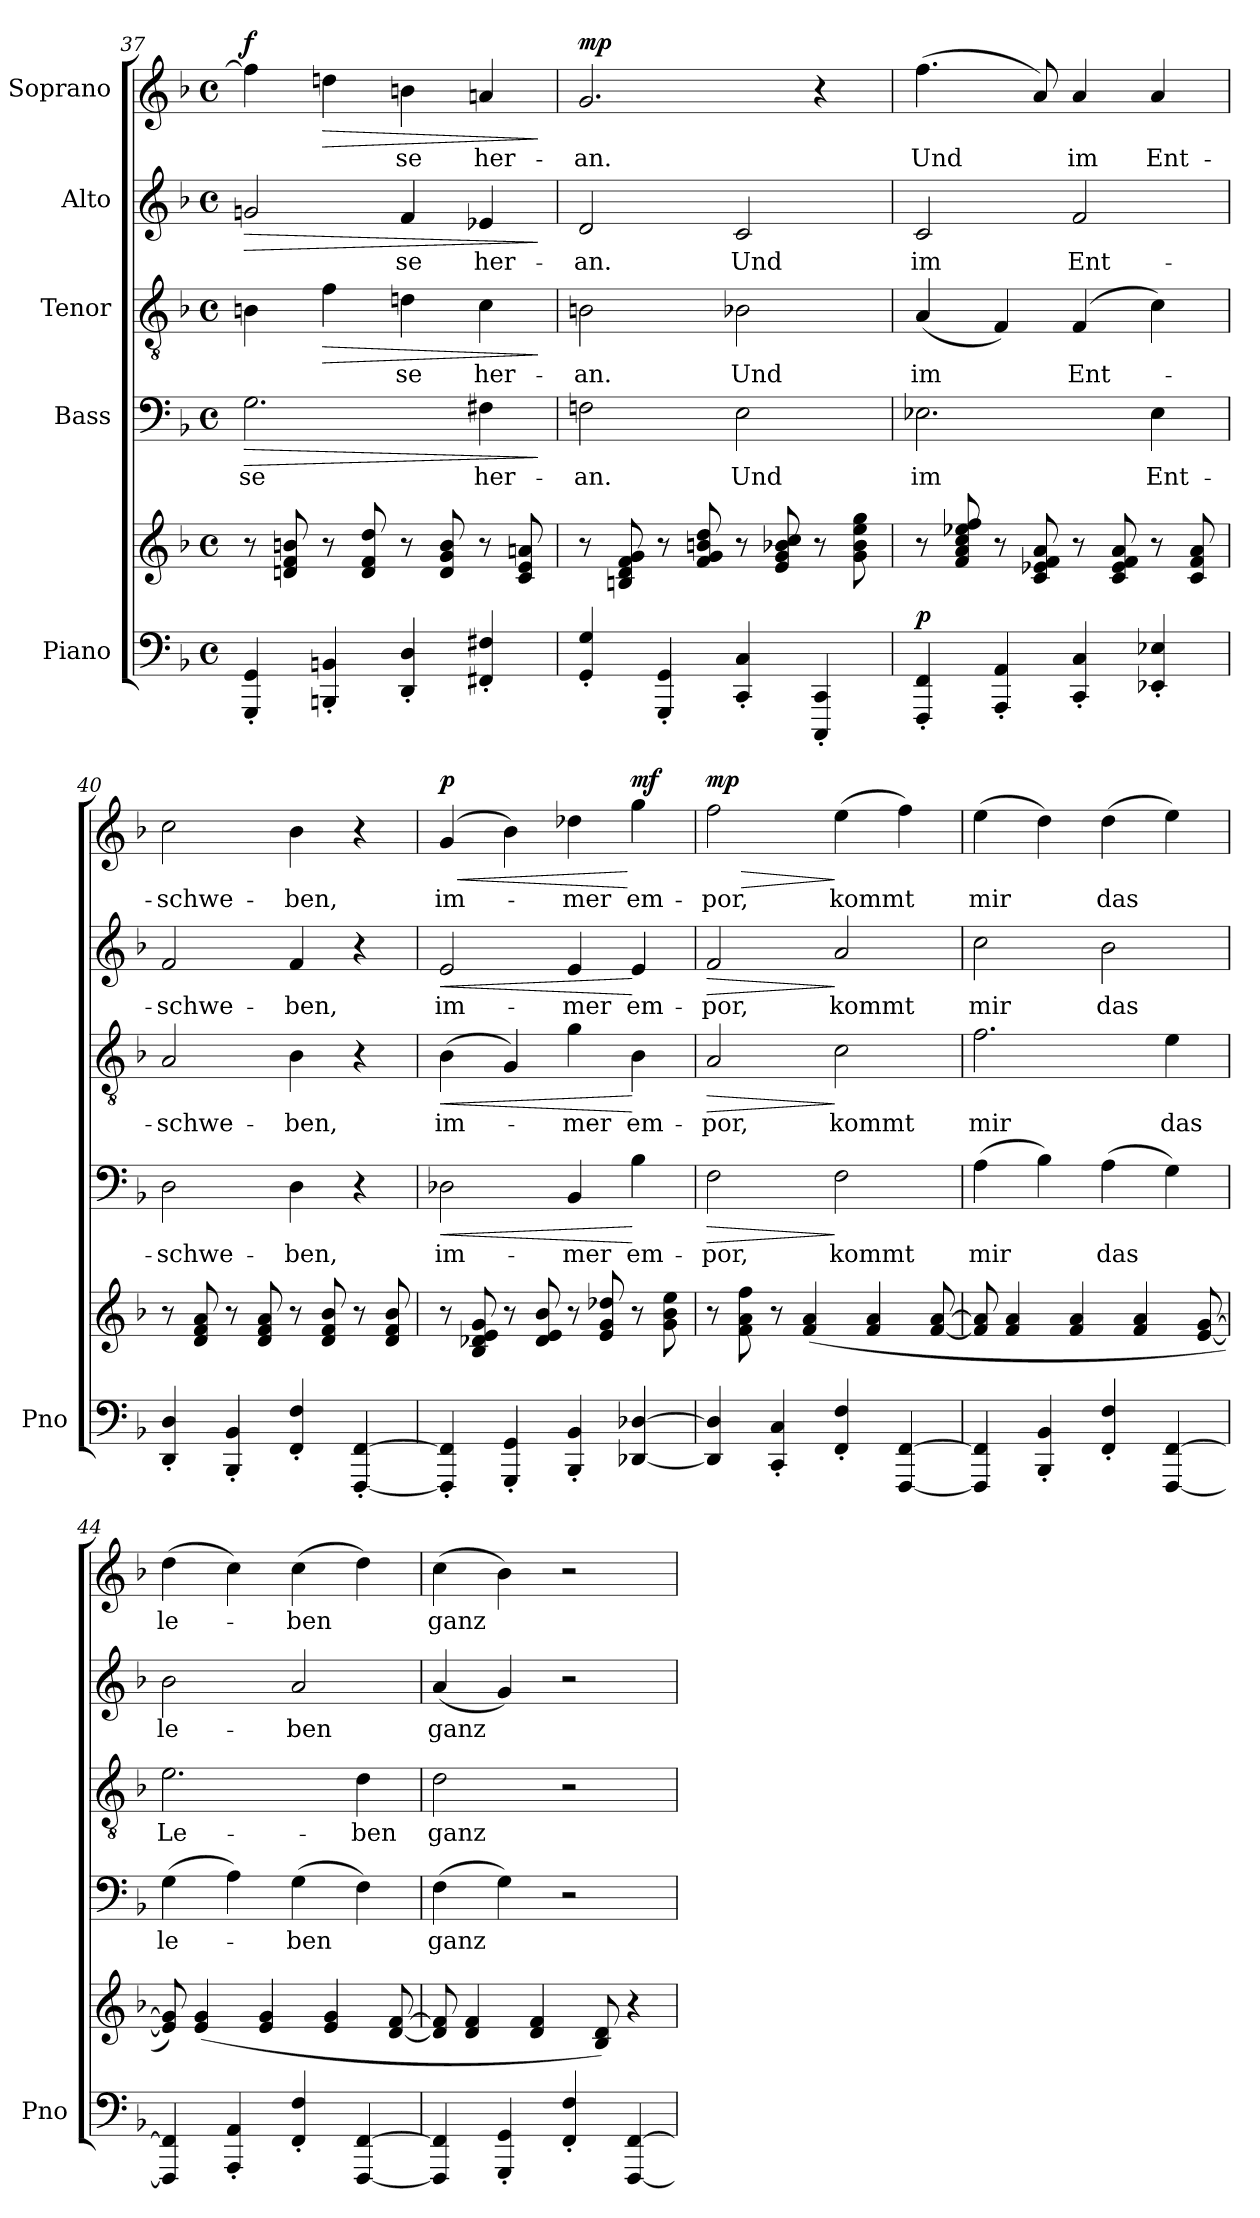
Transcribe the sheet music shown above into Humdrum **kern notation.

**kern	**kern	**dynam	**kern	**text	**dynam	**kern	**text	**dynam	**kern	**text	**dynam	**kern	**text	**dynam
*part5	*part5	*part5	*part4	*part4	*part4	*part3	*part3	*part3	*part2	*part2	*part2	*part1	*part1	*part1
*staff6	*staff5	*staff5/6	*staff4	*staff4	*staff4	*staff3	*staff3	*staff3	*staff2	*staff2	*staff2	*staff1	*staff1	*staff1
*I"Piano	*	*	*I"Bass	*	*	*I"Tenor	*	*	*I"Alto	*	*	*I"Soprano	*	*
*I'Pno	*	*	*	*	*	*	*	*	*	*	*	*	*	*
*clefF4	*clefG2	*	*clefF4	*	*	*clefGv2	*	*	*clefG2	*	*	*clefG2	*	*
*k[b-]	*k[b-]	*	*k[b-]	*	*	*k[b-]	*	*	*k[b-]	*	*	*k[b-]	*	*
*M4/4	*M4/4	*	*M4/4	*	*	*M4/4	*	*	*M4/4	*	*	*M4/4	*	*
*met(c)	*met(c)	*	*met(c)	*	*	*met(c)	*	*	*met(c)	*	*	*met(c)	*	*
=37	=37	=37	=37	=37	=37	=37	=37	=37	=37	=37	=37	=37	=37	=37
!	!	!	!	!LO:LY:b	!LO:HP:b	!	!	!	!	!	!LO:HP:b	!	!	!LO:DY:a
4GGG/' 4GG/'	8r	.	2.G\	-se	>	4Bn\	.	.	2gn/	.	>	4ff\]	.	f
.	8dn/ 8f/ 8bn/	.	.	.	.	.	.	.	.	.	.	.	.	.
!	!	!	!	!	!	!	!	!LO:HP:b	!	!	!	!	!	!LO:HP:b
4BBBn/' 4BBn/'	8r	.	.	.	.	4f\	.	>	.	.	.	4ddn\	.	>
.	8d/ 8f/ 8dd/	.	.	.	.	.	.	.	.	.	.	.	.	.
!	!	!	!	!	!	!	!LO:LY:b	!	!	!LO:LY:b	!	!	!LO:LY:b	!
4DD/' 4D/'	8r	.	.	.	.	4dn\	-se	.	4f/	-se	.	4bn\	-se	.
.	8d/ 8g/ 8b/	.	.	.	.	.	.	.	.	.	.	.	.	.
!	!	!	!	!LO:LY:b	!	!	!LO:LY:b	!	!	!LO:LY:b	!	!	!LO:LY:b	!
4FF#X/' 4F#X/'	8r	.	4F#X\	her-	.	4c\	her-	.	4e-X/	her-	.	4an/	her-	.
.	8c/ 8e/ 8an/	.	.	.	.	.	.	.	.	.	.	.	.	.
.	.	.	.	.	]	.	.	]	.	.	]	.	.	]
=38	=38	=38	=38	=38	=38	=38	=38	=38	=38	=38	=38	=38	=38	=38
!	!	!	!	!LO:LY:b	!	!	!LO:LY:b	!	!	!LO:LY:b	!	!	!LO:LY:b	!LO:DY:a
4GG/' 4G/'	8r	.	2Fn\	-an.	.	2Bn\	-an.	.	2d/	-an.	.	2.g/	-an.	mp
.	8Bn/ 8d/ 8f/ 8g/	.	.	.	.	.	.	.	.	.	.	.	.	.
4GGG/' 4GG/'	8r	.	.	.	.	.	.	.	.	.	.	.	.	.
.	8f/ 8g/ 8bn/ 8dd/	.	.	.	.	.	.	.	.	.	.	.	.	.
!	!	!	!	!LO:LY:b	!	!	!LO:LY:b	!	!	!LO:LY:b	!	!	!	!
4CC/' 4C/'	8r	.	2E\	Und	.	2B-X\	Und	.	2c/	Und	.	.	.	.
.	8e/ 8g/ 8b-X/ 8cc/	.	.	.	.	.	.	.	.	.	.	.	.	.
4CCC/' 4CC/'	8r	.	.	.	.	.	.	.	.	.	.	4r	.	.
.	8g\ 8b-\ 8ee\ 8gg\	.	.	.	.	.	.	.	.	.	.	.	.	.
=39	=39	=39	=39	=39	=39	=39	=39	=39	=39	=39	=39	=39	=39	=39
!	!	!LO:DY:a=2	!	!LO:LY:b	!	!	!LO:LY:b	!	!	!LO:LY:b	!	!	!LO:LY:b	!
4FFF/' 4FF/'	8r	p	2.E-X\	im	.	(<4A/	im	.	2c/	im	.	(>4.ff\	Und	.
.	8f/ 8a/ 8cc/ 8ee-X/ 8ff/	.	.	.	.	.	.	.	.	.	.	.	.	.
4AAA/' 4AA/'	8r	.	.	.	.	4F/)	.	.	.	.	.	.	.	.
.	8c/ 8e-X/ 8f/ 8a/	.	.	.	.	.	.	.	.	.	.	8a/)	.	.
!	!	!	!	!	!	!	!LO:LY:b	!	!	!LO:LY:b	!	!	!LO:LY:b	!
4CC/' 4C/'	8r	.	.	.	.	(>4F/	Ent-	.	2f/	Ent-	.	4a/	im	.
.	8c/ 8e-/ 8f/ 8a/	.	.	.	.	.	.	.	.	.	.	.	.	.
!	!	!	!	!LO:LY:b	!	!	!	!	!	!	!	!	!LO:LY:b	!
4EE-X/' 4E-X/'	8r	.	4E-\	Ent-	.	4c\)	.	.	.	.	.	4a/	Ent-	.
.	8c/ 8f/ 8a/	.	.	.	.	.	.	.	.	.	.	.	.	.
!!LO:PB:g=z
=40	=40	=40	=40	=40	=40	=40	=40	=40	=40	=40	=40	=40	=40	=40
!	!	!	!	!LO:LY:b	!	!	!LO:LY:b	!	!	!LO:LY:b	!	!	!LO:LY:b	!
4DD/' 4D/'	8r	.	2D\	-schwe-	.	2A/	-schwe-	.	2f/	-schwe-	.	2cc\	-schwe-	.
.	8d/ 8f/ 8a/	.	.	.	.	.	.	.	.	.	.	.	.	.
4BBB-/' 4BB-/'	8r	.	.	.	.	.	.	.	.	.	.	.	.	.
.	8d/ 8f/ 8a/	.	.	.	.	.	.	.	.	.	.	.	.	.
!	!	!	!	!LO:LY:b	!	!	!LO:LY:b	!	!	!LO:LY:b	!	!	!LO:LY:b	!
4FF/' 4F/'	8r	.	4D\	-ben,	.	4B-\	-ben,	.	4f/	-ben,	.	4b-\	-ben,	.
.	8d/ 8f/ 8b-/	.	.	.	.	.	.	.	.	.	.	.	.	.
[4FFF/' [4FF/'	8r	.	4r	.	.	4r	.	.	4r	.	.	4r	.	.
.	8d/ 8f/ 8b-/	.	.	.	.	.	.	.	.	.	.	.	.	.
=41	=41	=41	=41	=41	=41	=41	=41	=41	=41	=41	=41	=41	=41	=41
!	!	!	!	!LO:LY:b	!LO:HP:b	!	!LO:LY:b	!LO:HP:b	!	!LO:LY:b	!LO:HP:b	!	!LO:LY:b	!LO:HP:b
!	!	!	!	!	!	!	!	!	!	!	!	!	!	!LO:DY:n=1:a
4FFF/]' 4FF/]'	8r	.	2D-X\	im-	<	(>4B-\	im-	<	2e/	im-	<	(>4g/	im-	< p
.	8B-/ 8d-X/ 8e/ 8g/	.	.	.	.	.	.	.	.	.	.	.	.	.
4GGG/' 4GG/'	8r	.	.	.	.	4G/)	.	.	.	.	.	4b-\)	.	.
.	8d-/ 8e/ 8b-/	.	.	.	.	.	.	.	.	.	.	.	.	.
!	!	!	!	!LO:LY:b	!	!	!LO:LY:b	!	!	!LO:LY:b	!	!	!LO:LY:b	!
4BBB-/' 4BB-/'	8r	.	4BB-/	-mer	.	4g\	-mer	.	4e/	-mer	.	4dd-X\	-mer	.
.	8e/ 8g/ 8dd-X/	.	.	.	.	.	.	.	.	.	.	.	.	.
!	!	!	!	!LO:LY:b	!	!	!LO:LY:b	!	!	!LO:LY:b	!	!	!LO:LY:b	!LO:DY:n=2:a
[4DD-X/ [4D-X/	8r	.	4B-\	em-	[	4B-\	em-	[	4e/	em-	[	4gg\	em-	[ mf
.	8g\ 8b-\ 8ee\	.	.	.	.	.	.	.	.	.	.	.	.	.
=42	=42	=42	=42	=42	=42	=42	=42	=42	=42	=42	=42	=42	=42	=42
!	!	!	!	!LO:LY:b	!LO:HP:b	!	!LO:LY:b	!LO:HP:b	!	!LO:LY:b	!LO:HP:b	!	!LO:LY:b	!LO:HP:b
!	!	!	!	!	!	!	!	!	!	!	!	!	!	!LO:DY:n=1:a
4DD-/] 4D-/]	8r	.	2F\	-por,	>	2A/	-por,	>	2f/	-por,	>	2ff\	-por,	> mp
.	8f\ 8a\ 8ff\	.	.	.	.	.	.	.	.	.	.	.	.	.
4CC/' 4C/'	8r	.	.	.	.	.	.	.	.	.	.	.	.	.
.	(>4f/ 4a/	.	.	.	.	.	.	.	.	.	.	.	.	.
!	!	!	!	!LO:LY:b	!LO:DY:n=1:a	!	!LO:LY:b	!LO:DY:n=1:a	!	!LO:LY:b	!LO:DY:n=1:a	!	!LO:LY:b	!LO:DY:n=2:a
4FF/' 4F/'	.	.	2F\	kommt	] other-dynamics	2c\	kommt	] other-dynamics	2a/	kommt	] other-dynamics	(>4ee\	kommt	] other-dynamics
.	4f/ 4a/	.	.	.	.	.	.	.	.	.	.	.	.	.
[4FFF/ [4FF/	.	.	.	.	.	.	.	.	.	.	.	4ff\)	.	.
.	[8f/ [8a/	.	.	.	.	.	.	.	.	.	.	.	.	.
=43	=43	=43	=43	=43	=43	=43	=43	=43	=43	=43	=43	=43	=43	=43
!	!	!	!	!LO:LY:b	!	!	!LO:LY:b	!	!	!LO:LY:b	!	!	!LO:LY:b	!
4FFF/] 4FF/]	8f/] 8a/]	.	(>4A\	mir	.	2.f\	mir	.	2cc\	mir	.	(>4ee\	mir	.
.	4f/ 4a/	.	.	.	.	.	.	.	.	.	.	.	.	.
4BBB-/' 4BB-/'	.	.	4B-\)	.	.	.	.	.	.	.	.	4dd\)	.	.
.	4f/ 4a/	.	.	.	.	.	.	.	.	.	.	.	.	.
!	!	!	!	!LO:LY:b	!	!	!	!	!	!LO:LY:b	!	!	!LO:LY:b	!
4FF/' 4F/'	.	.	(>4A\	das	.	.	.	.	2b-\	das	.	(>4dd\	das	.
.	4f/ 4a/	.	.	.	.	.	.	.	.	.	.	.	.	.
!	!	!	!	!	!	!	!LO:LY:b	!	!	!	!	!	!	!
[4FFF/ [4FF/	.	.	4G\)	.	.	4e\	das	.	.	.	.	4ee\)	.	.
.	[8e/ [8g/	.	.	.	.	.	.	.	.	.	.	.	.	.
=44	=44	=44	=44	=44	=44	=44	=44	=44	=44	=44	=44	=44	=44	=44
!	!	!	!	!LO:LY:b	!	!	!LO:LY:b	!	!	!LO:LY:b	!	!	!LO:LY:b	!
4FFF/] 4FF/]	8e/] 8g/])	.	(>4G\	le-	.	2.e\	Le-	.	2b-\	le-	.	(>4dd\	le-	.
.	(>4e/ 4g/	.	.	.	.	.	.	.	.	.	.	.	.	.
4AAA/' 4AA/'	.	.	4A\)	.	.	.	.	.	.	.	.	4cc\)	.	.
.	4e/ 4g/	.	.	.	.	.	.	.	.	.	.	.	.	.
!	!	!	!	!LO:LY:b	!	!	!	!	!	!LO:LY:b	!	!	!LO:LY:b	!
4FF/' 4F/'	.	.	(>4G\	-ben	.	.	.	.	2a/	-ben	.	(>4cc\	-ben	.
.	4e/ 4g/	.	.	.	.	.	.	.	.	.	.	.	.	.
!	!	!	!	!	!	!	!LO:LY:b	!	!	!	!	!	!	!
[4FFF/ [4FF/	.	.	4F\)	.	.	4d\	-ben	.	.	.	.	4dd\)	.	.
.	[8d/ [8f/	.	.	.	.	.	.	.	.	.	.	.	.	.
!!LO:LB:g=z
=45	=45	=45	=45	=45	=45	=45	=45	=45	=45	=45	=45	=45	=45	=45
!	!	!	!	!LO:LY:b	!	!	!LO:LY:b	!	!	!LO:LY:b	!	!	!LO:LY:b	!
4FFF/] 4FF/]	8d/] 8f/]	.	(>4F\	ganz	.	2d\	ganz	.	(<4a/	ganz	.	(>4cc\	ganz	.
.	4d/ 4f/	.	.	.	.	.	.	.	.	.	.	.	.	.
4GGG/' 4GG/'	.	.	4G\)	.	.	.	.	.	4g/)	.	.	4b-\)	.	.
.	4d/ 4f/	.	.	.	.	.	.	.	.	.	.	.	.	.
4FF/' 4F/'	.	.	2r	.	.	2r	.	.	2r	.	.	2r	.	.
.	8B-/ 8d/)	.	.	.	.	.	.	.	.	.	.	.	.	.
[4FFF/ [4FF/	4r	.	.	.	.	.	.	.	.	.	.	.	.	.
=	=	=	=	=	=	=	=	=	=	=	=	=	=	=
*-	*-	*-	*-	*-	*-	*-	*-	*-	*-	*-	*-	*-	*-	*-
